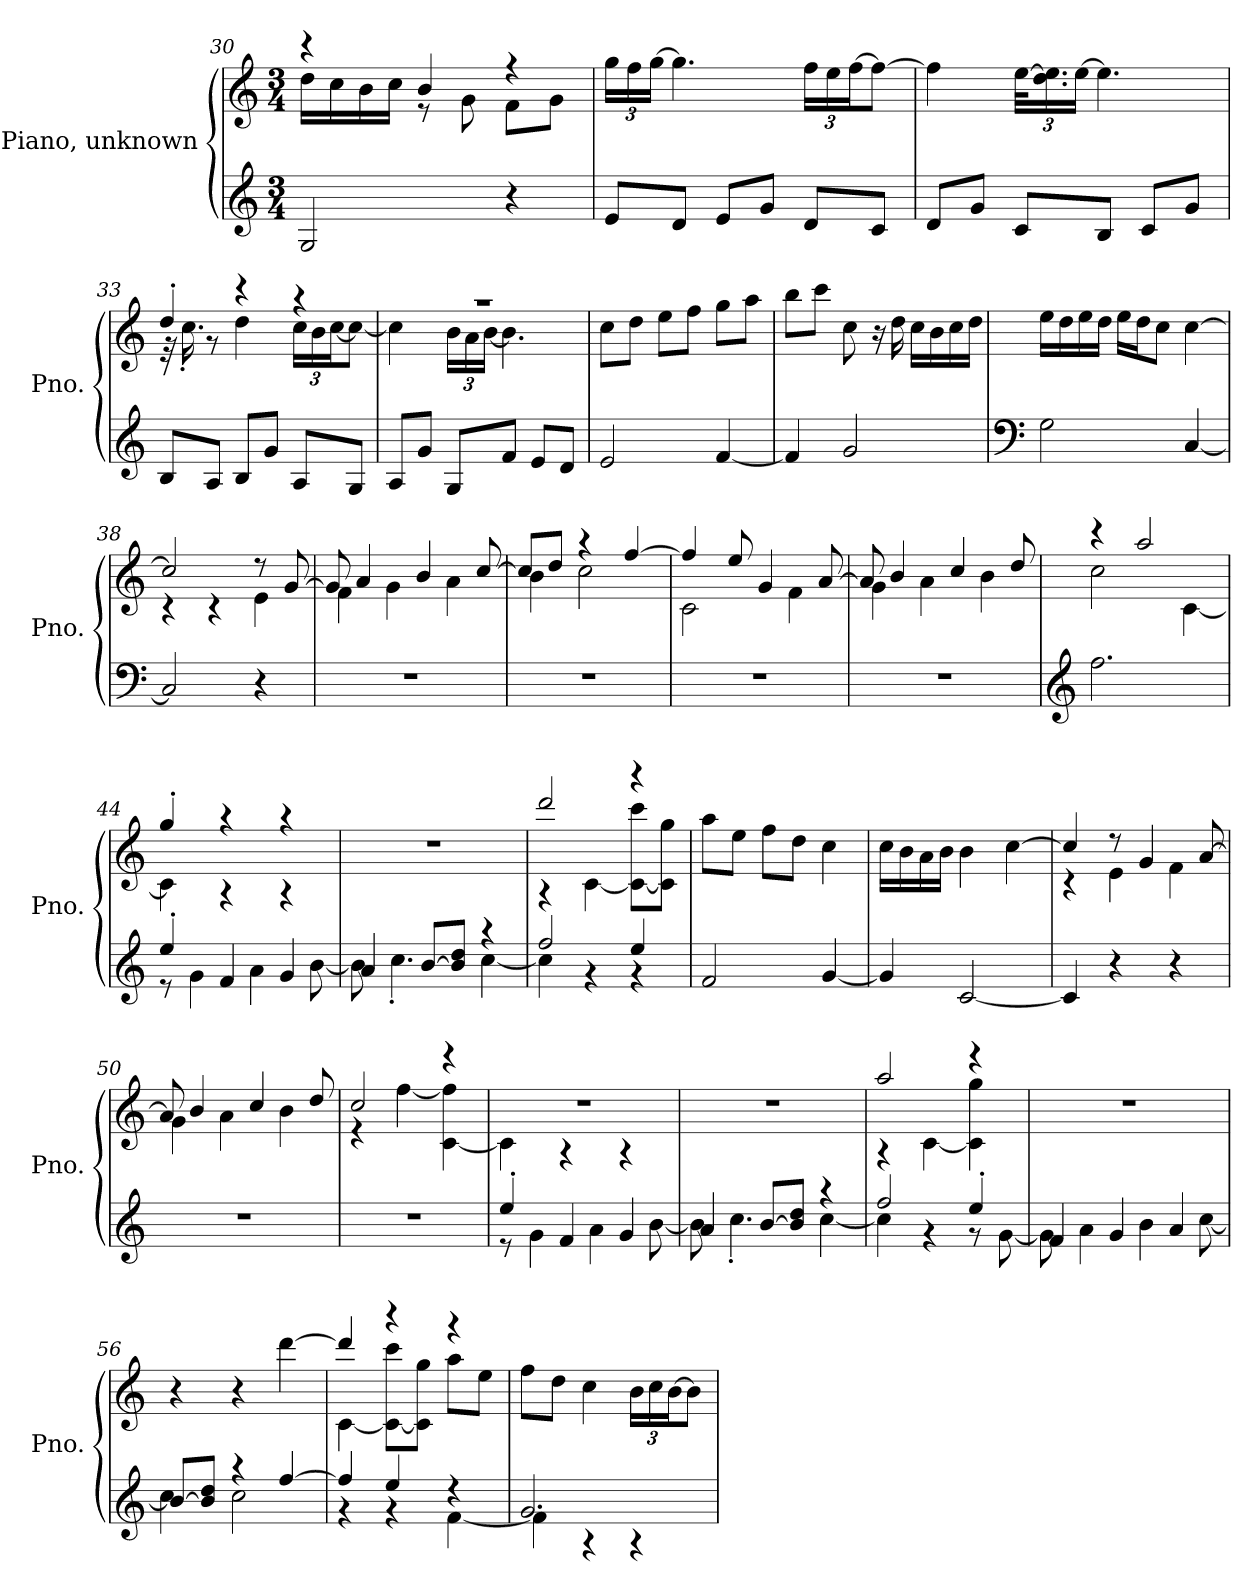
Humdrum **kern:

**kern	**kern
*part1	*part1
*staff2	*staff1
*I"Piano, unknown	*
*I'Pno.	*
*clefG2	*clefG2
*k[]	*k[]
*M3/4	*M3/4
=30	=30
*	*^
2G/	4r	16dd\LL
.	.	16cc\
.	.	16b\
.	.	16cc\JJ
.	4b/	8r
.	.	8g\
4r	4r	8f\L
.	.	8g\J
*	*v	*v
!!LO:LB:g=z
=31	=31
*	*Xbrackettup
8e/L	24gg\LL
.	24ff\
.	[24gg\JJ
8d/J	4.gg\]
8e/L	.
8g/J	.
8d/L	24ff\LL
.	24ee\
.	[24ff\J
8c/J	8ff\J_
=32	=32
8d/L	4ff\]
8g/J	.
8c/L	[48ee\KLL
.	24.dd\ 24.ee\]
.	[24ee\JJ
8B/J	4.ee\]
8c/L	.
8g/J	.
=33	=33
*	*^
8B/L	4dd'/	32r
.	.	16.cc'\
8A/J	.	8r
8B/L	4r	4dd\
8g/J	.	.
8A/L	4r	24cc\LL
.	.	24b\
.	.	[24cc\J
8G/J	.	8cc\J_
=34	=34	=34
8A/L	2.r	4cc\]
8g/J	.	.
8G/L	.	24b\LL
.	.	24a\
.	.	[24b\JJ
8f/J	.	4.b\]
8e/L	.	.
8d/J	.	.
*	*v	*v
!!LO:PB:g=z
=35	=35
2e/	8cc\L
.	8dd\J
.	8ee\L
.	8ff\J
[4f/	8gg\L
.	8aa\J
=36	=36
4f/]	8bb\L
.	8ccc\J
2g/	8cc\
.	16r
.	16dd\
.	16cc\LL
.	16b\
.	16cc\
.	16dd\JJ
=37	=37
*clefF4	*
2G\	16ee\LL
.	16dd\
.	16ee\
.	16dd\JJ
.	16ee\LL
.	16dd\J
.	8cc\J
[4C/	[4cc\
=38	=38
*	*^
2C/]	2cc/]	4r
.	.	4r
4r	8r	4e\
.	[8g/	.
=39	=39	=39
2.r	8g/]	4f\
.	4a/	.
.	.	4g\
.	4b/	.
.	.	4a\
.	[8cc/	.
=40	=40	=40
2.r	8cc/L]	4b\
.	8dd/J	.
.	4r	2cc\
.	[4ff/	.
!!LO:LB:g=z	!!
=41	=41	=41
2.r	4ff/]	2c\
.	8ee/	.
.	4g/	.
.	.	4f\
.	[8a/	.
=42	=42	=42
2.r	8a/]	4g\
.	4b/	.
.	.	4a\
.	4cc/	.
.	.	4b\
.	8dd/	.
=43	=43	=43
*clefG2	*	*
2.ff\	4r	2cc\
.	2aa/	.
.	.	[4c\
=44	=44	=44
*^	*	*
4ee'/	8r	4gg'/	4c\]
.	4g\	.	.
4f/	.	4r	4r
.	4a\	.	.
4g/	.	4r	4r
.	[8b\	.	.
*	*	*v	*v
=45	=45	=45
4a/	8b\]	2.r
.	4.cc'\	.
[8b/L	.	.
8b/] 8dd/J	.	.
4r	[4cc\	.
=46	=46	=46
*	*	*^
2ff/	4cc\]	2ddd/	4r
.	4r	.	[4c\
4ee/	4r	4r	8c\_ 8ccc\L
.	.	.	8c\] 8gg\J
*v	*v	*	*
*	*v	*v
!!LO:LB:g=z
=47	=47
2f/	8aa\L
.	8ee\J
.	8ff\L
.	8dd\J
[4g/	4cc\
=48	=48
4g/]	16cc\LL
.	16b\
.	16a\
.	16b\JJ
[2c/	4b\
.	[4cc\
=49	=49
*	*^
4c/]	4cc/]	4r
4r	8r	4e\
.	4g/	.
4r	.	4f\
.	[8a/	.
=50	=50	=50
2.r	8a/]	4g\
.	4b/	.
.	.	4a\
.	4cc/	.
.	.	4b\
.	8dd/	.
=51	=51	=51
2.r	2cc/	4r
.	.	[4ff\
.	4r	[4c\ 4ff\]
=52	=52	=52
*^	*	*
4ee'/	8r	2.r	4c\]
.	4g\	.	.
4f/	.	.	4r
.	4a\	.	.
4g/	.	.	4r
.	[8b\	.	.
*	*	*v	*v
!!LO:LB:g=z
=53	=53	=53
4a/	8b\]	2.r
.	4.cc'\	.
[8b/L	.	.
8b/] 8dd/J	.	.
4r	[4cc\	.
=54	=54	=54
*	*	*^
2ff/	4cc\]	2aa/	4r
.	4r	.	[4c\
4ee'/	8r	4r	4c\] 4gg\
.	[8g\	.	.
*	*	*v	*v
=55	=55	=55
4f/	8g\]	2.r
.	4a\	.
4g/	.	.
.	4b\	.
4a/	.	.
.	[8cc\	.
=56	=56	=56
[8b/L	4cc\]	4r
8b/] 8dd/J	.	.
4r	2cc\	4r
[4ff/	.	[4ddd\
=57	=57	=57
*	*	*^
4ff/]	4r	4ddd/]	[4c\
4ee/	4r	4r	8c\_ 8ccc\L
.	.	.	8c\] 8gg\J
4r	[4f\	4r	8aa\L
.	.	.	8ee\J
*	*	*v	*v
=58	=58	=58
2.g/	4f\]	8ff\L
.	.	8dd\J
.	4r	4cc\
.	4r	24b\LL
.	.	24cc\
.	.	[24b\J
.	.	8b\J]
*v	*v	*
=	=
*-	*-
